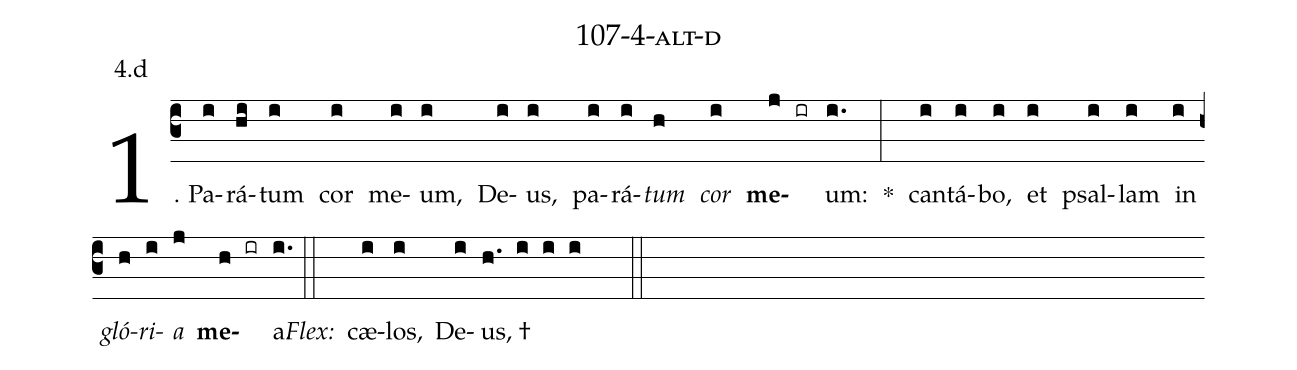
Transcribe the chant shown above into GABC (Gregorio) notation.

name: 107-4-alt-d;
annotation: 4.d;
%%
(c3)1. Pa(i)rá(hi)tum(i) cor(i) me(i)um,(i) De(i)us,(i) pa(i)rá(i)<i>tum</i>(h) <i>cor</i>(i) <b>me</b>(j ir)um:(i.) *(:) can(i)tá(i)bo,(i) et(i) psal(i)lam(i) in(i) <i>gló</i>(h)<i>ri</i>(i)<i>a</i>(j) <b>me</b>(h ir)a.(i.) (::)
<i>Flex:</i>()  cæ(i)los,(i) De(i)us, †(h. i i i  ::)
